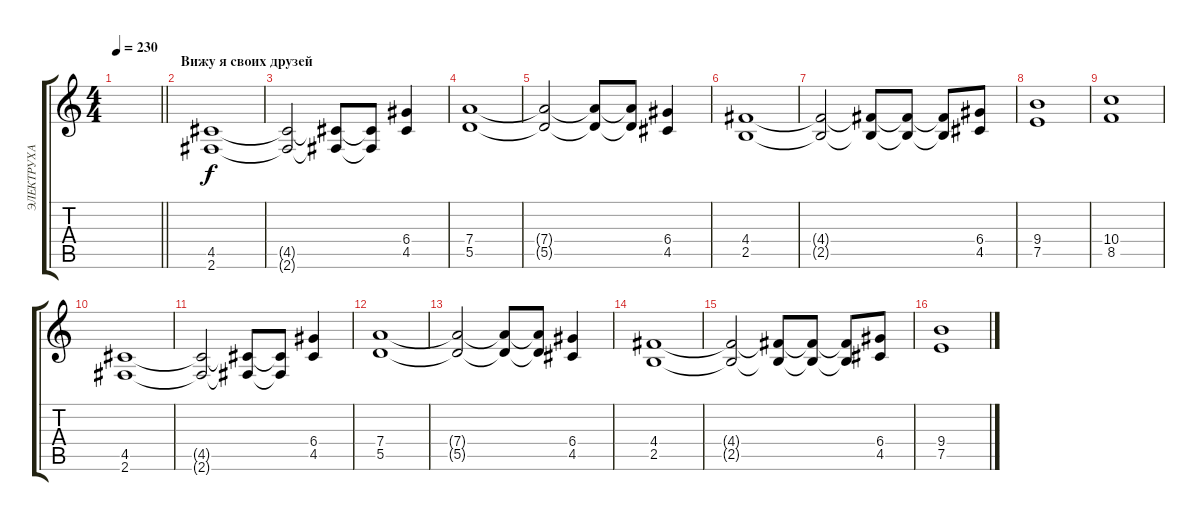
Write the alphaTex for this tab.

\track ("ЭЛЕКТРУХА" "ЭЛЕКТРУХА") {instrument distortionguitar}
\staff {score tabs}
\tuning (E4 B3 G3 D3 A2 E2) {hide}
\ts (4 4)
\tempo 230
\clef g2
\barLineRight lightlight
\ks c
|
\section ("" "Вижу я своих друзей")
(4.5 2.6).1 |
(4.5{t} 2.6{t}).2 (4.5{t} 2.6{t}).8 (4.5{t} 2.6{t}).8 (6.4 4.5).4 |
(7.4 5.5).1 |
(7.4{t} 5.5{t}).2 (7.4{t} 5.5{t}).8 (7.4{t} 5.5{t}).8 (6.4 4.5).4 |
(4.4 2.5).1 |
(4.4{t} 2.5{t}).2 (4.4{t} 2.5{t}).8 (4.4{t} 2.5{t}).8 (4.4{t} 2.5{t}).8 (6.4 4.5).8 |
(9.4 7.5).1 |
(10.4 8.5).1 |
(4.5 2.6).1 |
(4.5{t} 2.6{t}).2 (4.5{t} 2.6{t}).8 (4.5{t} 2.6{t}).8 (6.4 4.5).4 |
(7.4 5.5).1 |
(7.4{t} 5.5{t}).2 (7.4{t} 5.5{t}).8 (7.4{t} 5.5{t}).8 (6.4 4.5).4 |
(4.4 2.5).1 |
(4.4{t} 2.5{t}).2 (4.4{t} 2.5{t}).8 (4.4{t} 2.5{t}).8 (4.4{t} 2.5{t}).8 (6.4 4.5).8 |
(9.4 7.5).1
